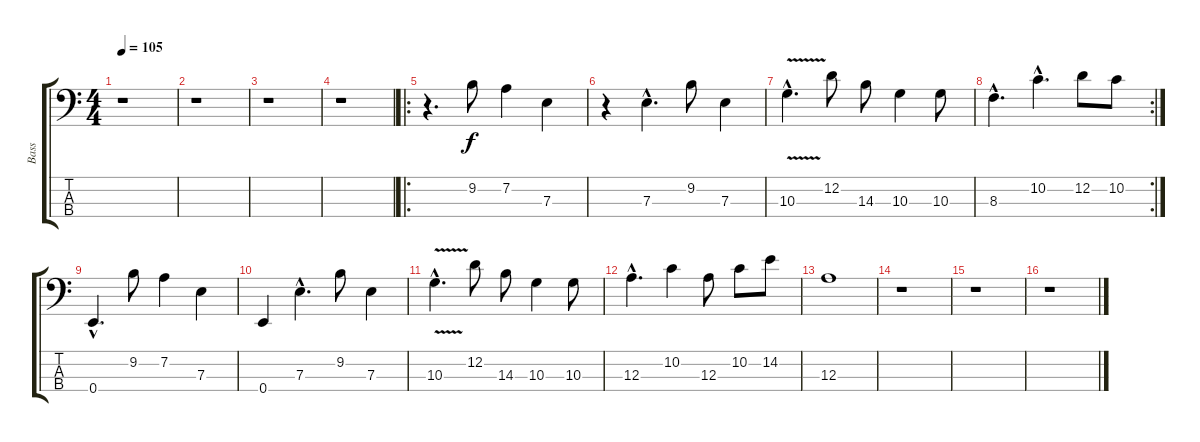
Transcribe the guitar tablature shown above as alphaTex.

\track ("Bass" "Bass") {instrument electricbassfinger}
\staff {score tabs}
\tuning (G2 D2 A1 E1) {hide}
\ts (4 4)
\tempo 105
\clef f4
\ks c
r.1{dy f instrument electricbassfinger} |
r.1 |
r.1 |
r.1 |
\ro
r.4{d} 9.2.8 7.2.4 7.3.4 |
r.4 7.3{hac}.4{d} 9.2.8 7.3.4 |
10.3{v hac}.4{d} 12.2.8 14.3.8 10.3.4 10.3.8 |
\rc 2
8.3{hac}.4{d} 10.2{hac}.4{d} 12.2.8 10.2.8 |
0.4{hac}.4{d} 9.2.8 7.2.4 7.3.4 |
0.4.4 7.3{hac}.4{d} 9.2.8 7.3.4 |
10.3{v hac}.4{d} 12.2.8 14.3.8 10.3.4 10.3.8 |
12.3{hac}.4{d} 10.2.4 12.3.8 10.2.8 14.2.8 |
12.3.1 |
r.1 |
r.1 |
r.1
